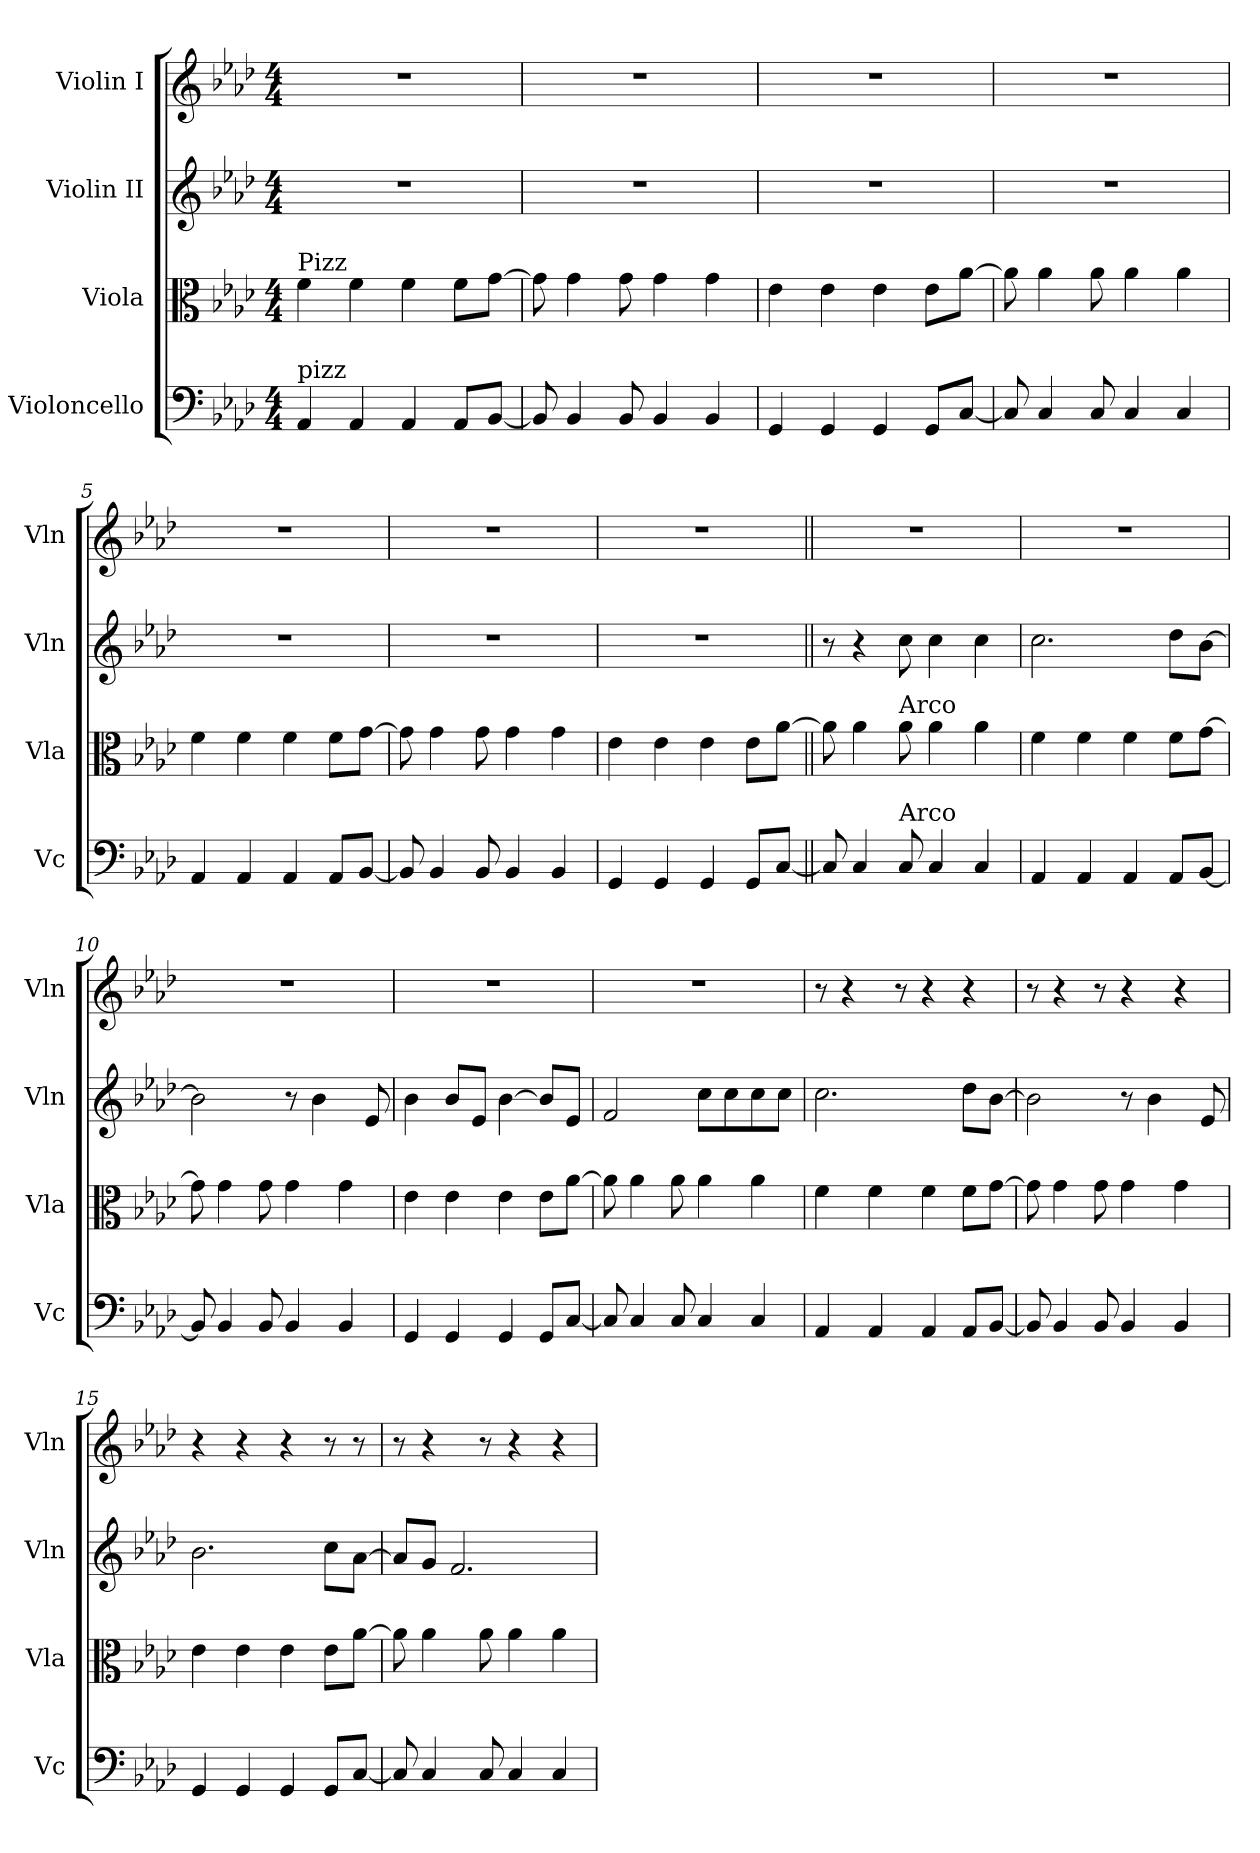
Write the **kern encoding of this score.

**kern	**kern	**kern	**kern
*part4	*part3	*part2	*part1
*staff4	*staff3	*staff2	*staff1
*I"Violoncello	*I"Viola	*I"Violin II	*I"Violin I
*I'Vc	*I'Vla	*I'Vln	*I'Vln
*clefF4	*clefC3	*clefG2	*clefG2
*k[b-e-a-d-]	*k[b-e-a-d-]	*k[b-e-a-d-]	*k[b-e-a-d-]
*M4/4	*M4/4	*M4/4	*M4/4
=1	=1	=1	=1
!	!LO:TX:a:t=Pizz	!	!
!LO:TX:a:t=pizz	!	!	!
4AA-/	4f\	1r	1r
4AA-/	4f\	.	.
4AA-/	4f\	.	.
8AA-/L	8f\L	.	.
[8BB-/J	[8g\J	.	.
=2	=2	=2	=2
8BB-/]	8g\]	1r	1r
4BB-/	4g\	.	.
8BB-/	8g\	.	.
4BB-/	4g\	.	.
4BB-/	4g\	.	.
=3	=3	=3	=3
4GG/	4e-\	1r	1r
4GG/	4e-\	.	.
4GG/	4e-\	.	.
8GG/L	8e-\L	.	.
[8C/J	[8a-\J	.	.
=4	=4	=4	=4
8C/]	8a-\]	1r	1r
4C/	4a-\	.	.
8C/	8a-\	.	.
4C/	4a-\	.	.
4C/	4a-\	.	.
=5	=5	=5	=5
4AA-/	4f\	1r	1r
4AA-/	4f\	.	.
4AA-/	4f\	.	.
8AA-/L	8f\L	.	.
[8BB-/J	[8g\J	.	.
!!LO:LB:g=z
=6	=6	=6	=6
8BB-/]	8g\]	1r	1r
4BB-/	4g\	.	.
8BB-/	8g\	.	.
4BB-/	4g\	.	.
4BB-/	4g\	.	.
=7	=7	=7	=7
4GG/	4e-\	1r	1r
4GG/	4e-\	.	.
4GG/	4e-\	.	.
8GG/L	8e-\L	.	.
[8C/J	[8a-\J	.	.
=8||	=8||	=8||	=8||
8C/]	8a-\]	8r	1r
4C/	4a-\	4r	.
!	!LO:TX:a:t=Arco	!	!
!LO:TX:a:t=Arco	!	!	!
8C/	8a-\	8cc\	.
4C/	4a-\	4cc\	.
4C/	4a-\	4cc\	.
=9	=9	=9	=9
4AA-/	4f\	2.cc\	1r
4AA-/	4f\	.	.
4AA-/	4f\	.	.
8AA-/L	8f\L	8dd-\L	.
[8BB-/J	[8g\J	[8b-\J	.
=10	=10	=10	=10
8BB-/]	8g\]	2b-\]	1r
4BB-/	4g\	.	.
8BB-/	8g\	.	.
4BB-/	4g\	8r	.
.	.	4b-\	.
4BB-/	4g\	.	.
.	.	8e-/	.
=11	=11	=11	=11
4GG/	4e-\	4b-\	1r
4GG/	4e-\	8b-/L	.
.	.	8e-/J	.
4GG/	4e-\	[4b-\	.
8GG/L	8e-\L	8b-/L]	.
[8C/J	[8a-\J	8e-/J	.
!!LO:PB:g=z
=12	=12	=12	=12
8C/]	8a-\]	2f/	1r
4C/	4a-\	.	.
8C/	8a-\	.	.
4C/	4a-\	8cc\L	.
.	.	8cc\	.
4C/	4a-\	8cc\	.
.	.	8cc\J	.
=13	=13	=13	=13
4AA-/	4f\	2.cc\	8r
.	.	.	4r
4AA-/	4f\	.	.
.	.	.	8r
4AA-/	4f\	.	4r
8AA-/L	8f\L	8dd-\L	4r
[8BB-/J	[8g\J	[8b-\J	.
=14	=14	=14	=14
8BB-/]	8g\]	2b-\]	8r
4BB-/	4g\	.	4r
8BB-/	8g\	.	8r
4BB-/	4g\	8r	4r
.	.	4b-\	.
4BB-/	4g\	.	4r
.	.	8e-/	.
=15	=15	=15	=15
4GG/	4e-\	2.b-\	4r
4GG/	4e-\	.	4r
4GG/	4e-\	.	4r
8GG/L	8e-\L	8cc\L	8r
[8C/J	[8a-\J	[8a-\J	8r
=16	=16	=16	=16
8C/]	8a-\]	8a-/L]	8r
4C/	4a-\	8g/J	4r
.	.	2.f/	.
8C/	8a-\	.	8r
4C/	4a-\	.	4r
4C/	4a-\	.	4r
=	=	=	=
*-	*-	*-	*-
